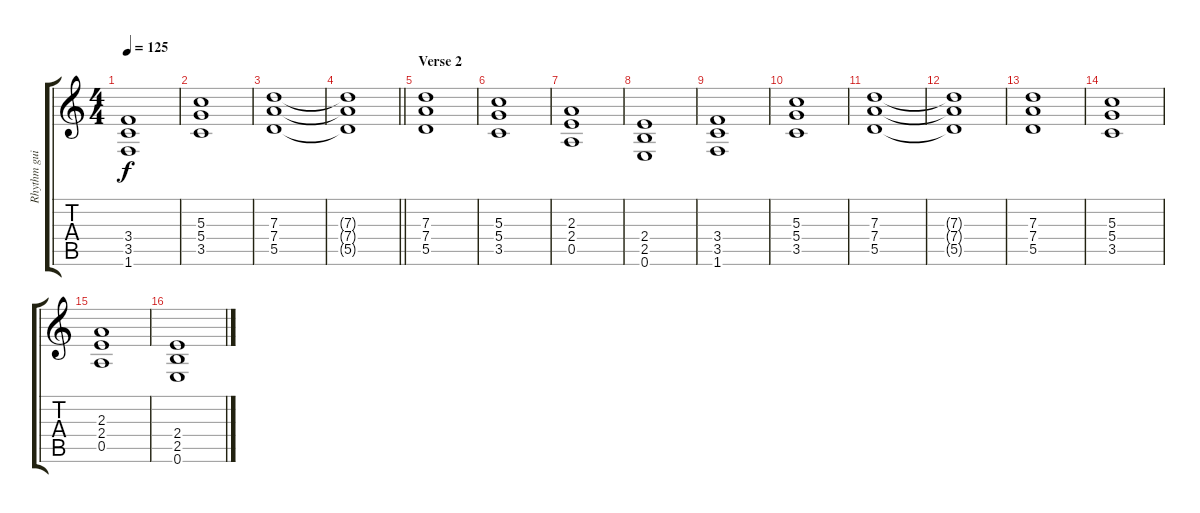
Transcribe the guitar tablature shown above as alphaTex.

\track ("Rhythm guitar (Electric)" "Rhythm gui") {instrument overdrivenguitar}
\staff {score tabs}
\tuning (E4 B3 G3 D3 A2 E2) {hide}
\ts (4 4)
\tempo 125
\clef g2
\ks c
(3.4 3.5 1.6).1{dy f} |
(5.3 5.4 3.5).1 |
(7.3 7.4 5.5).1 |
\barLineRight lightlight
(7.3{t} 7.4{t} 5.5{t}).1 |
\section ("" "Verse 2")
(7.3 7.4 5.5).1 |
(5.3 5.4 3.5).1 |
(2.3 2.4 0.5).1 |
(2.4 2.5 0.6).1 |
(3.4 3.5 1.6).1 |
(5.3 5.4 3.5).1 |
(7.3 7.4 5.5).1 |
(7.3{t} 7.4{t} 5.5{t}).1 |
(7.3 7.4 5.5).1 |
(5.3 5.4 3.5).1 |
(2.3 2.4 0.5).1 |
(2.4 2.5 0.6).1
